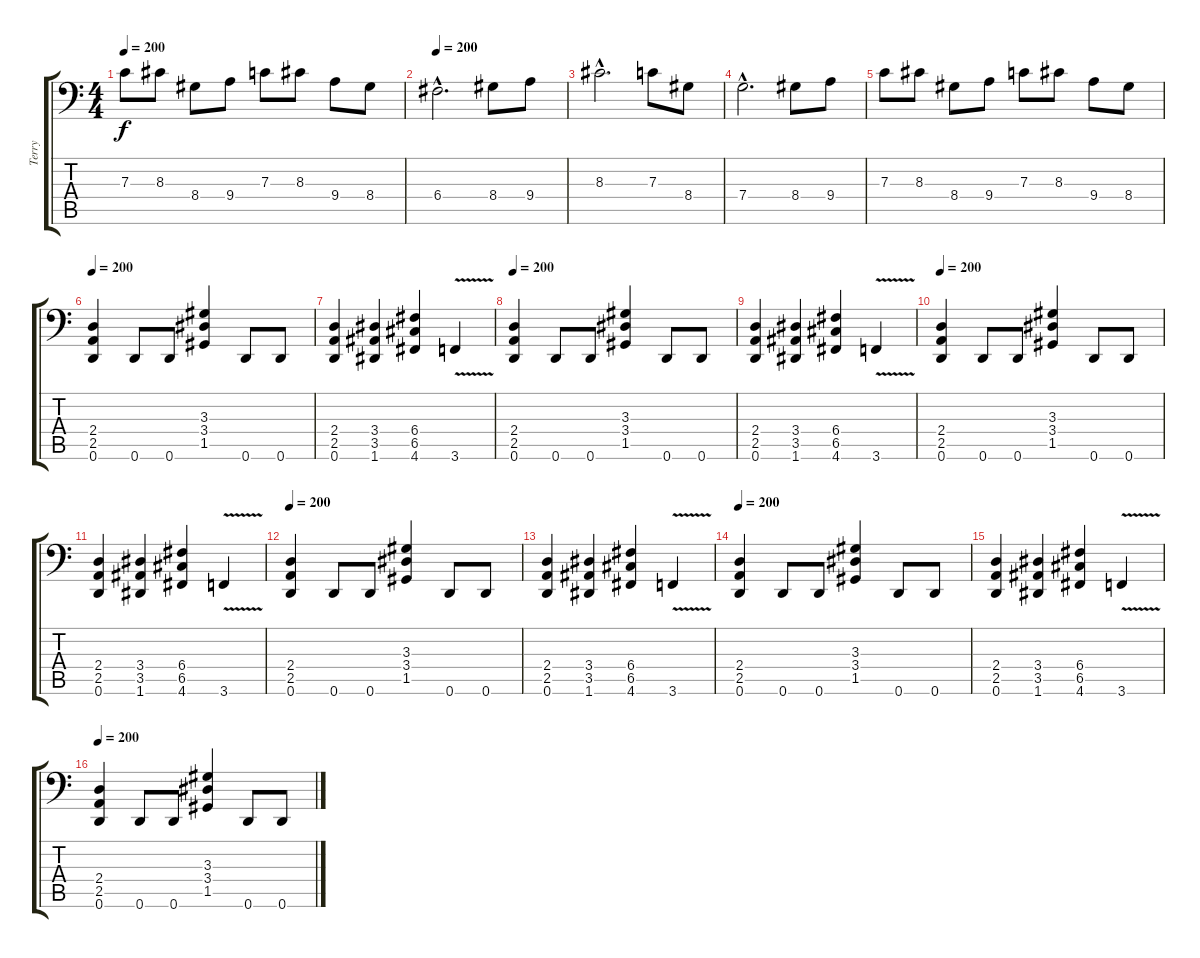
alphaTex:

\track ("Terry" "Terry") {instrument electricbasspick}
\staff {score tabs}
\tuning (D3 A2 F2 C2 G1 D1) {hide}
\ts (4 4)
\tempo 200
\clef f4
\ks c
7.3.8{dy f} 8.3.8 8.4.8 9.4.8 7.3.8 8.3.8 9.4.8 8.4.8 |
\tempo 200
6.4{hac}.2{d} 8.4.8 9.4.8 |
8.3{hac}.2{d} 7.3.8 8.4.8 |
7.4{hac}.2{d} 8.4.8 9.4.8 |
7.3.8 8.3.8 8.4.8 9.4.8 7.3.8 8.3.8 9.4.8 8.4.8 |
\tempo 200
(2.4 2.5 0.6).4 0.6.8 0.6.8 (3.3 3.4 1.5).4 0.6.8 0.6.8 |
(2.4 2.5 0.6).4 (3.4 3.5 1.6).4 (6.4 6.5 4.6).4 3.6{v}.4 |
\tempo 200
(2.4 2.5 0.6).4 0.6.8 0.6.8 (3.3 3.4 1.5).4 0.6.8 0.6.8 |
(2.4 2.5 0.6).4 (3.4 3.5 1.6).4 (6.4 6.5 4.6).4 3.6{v}.4 |
\tempo 200
(2.4 2.5 0.6).4 0.6.8 0.6.8 (3.3 3.4 1.5).4 0.6.8 0.6.8 |
(2.4 2.5 0.6).4 (3.4 3.5 1.6).4 (6.4 6.5 4.6).4 3.6{v}.4 |
\tempo 200
(2.4 2.5 0.6).4 0.6.8 0.6.8 (3.3 3.4 1.5).4 0.6.8 0.6.8 |
(2.4 2.5 0.6).4 (3.4 3.5 1.6).4 (6.4 6.5 4.6).4 3.6{v}.4 |
\tempo 200
(2.4 2.5 0.6).4 0.6.8 0.6.8 (3.3 3.4 1.5).4 0.6.8 0.6.8 |
(2.4 2.5 0.6).4 (3.4 3.5 1.6).4 (6.4 6.5 4.6).4 3.6{v}.4 |
\tempo 200
(2.4 2.5 0.6).4 0.6.8 0.6.8 (3.3 3.4 1.5).4 0.6.8 0.6.8
